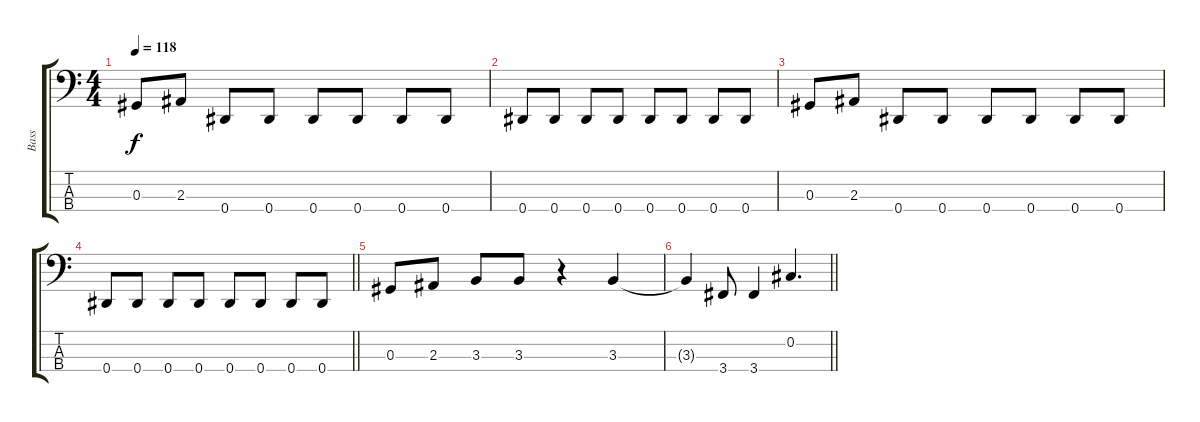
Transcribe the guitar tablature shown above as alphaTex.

\track ("Bass" "Bass") {instrument electricbassfinger}
\staff {score tabs}
\tuning (Gb2 Db2 Ab1 Eb1) {hide}
\ts (4 4)
\tempo 118
\clef f4
\ks c
0.3.8{dy f volume 7} 2.3.8 0.4.8 0.4.8 0.4.8 0.4.8 0.4.8 0.4.8 |
0.4.8 0.4.8 0.4.8 0.4.8 0.4.8 0.4.8 0.4.8 0.4.8 |
0.3.8 2.3.8 0.4.8 0.4.8 0.4.8 0.4.8 0.4.8 0.4.8 |
\barLineRight lightlight
0.4.8 0.4.8 0.4.8 0.4.8 0.4.8 0.4.8 0.4.8 0.4.8 |
0.3.8{volume 0} 2.3.8 3.3.8 3.3.8 r.4 3.3.4 |
\barLineRight lightlight
3.3{t}.4 3.4.8 3.4.4 0.2.4{d}
